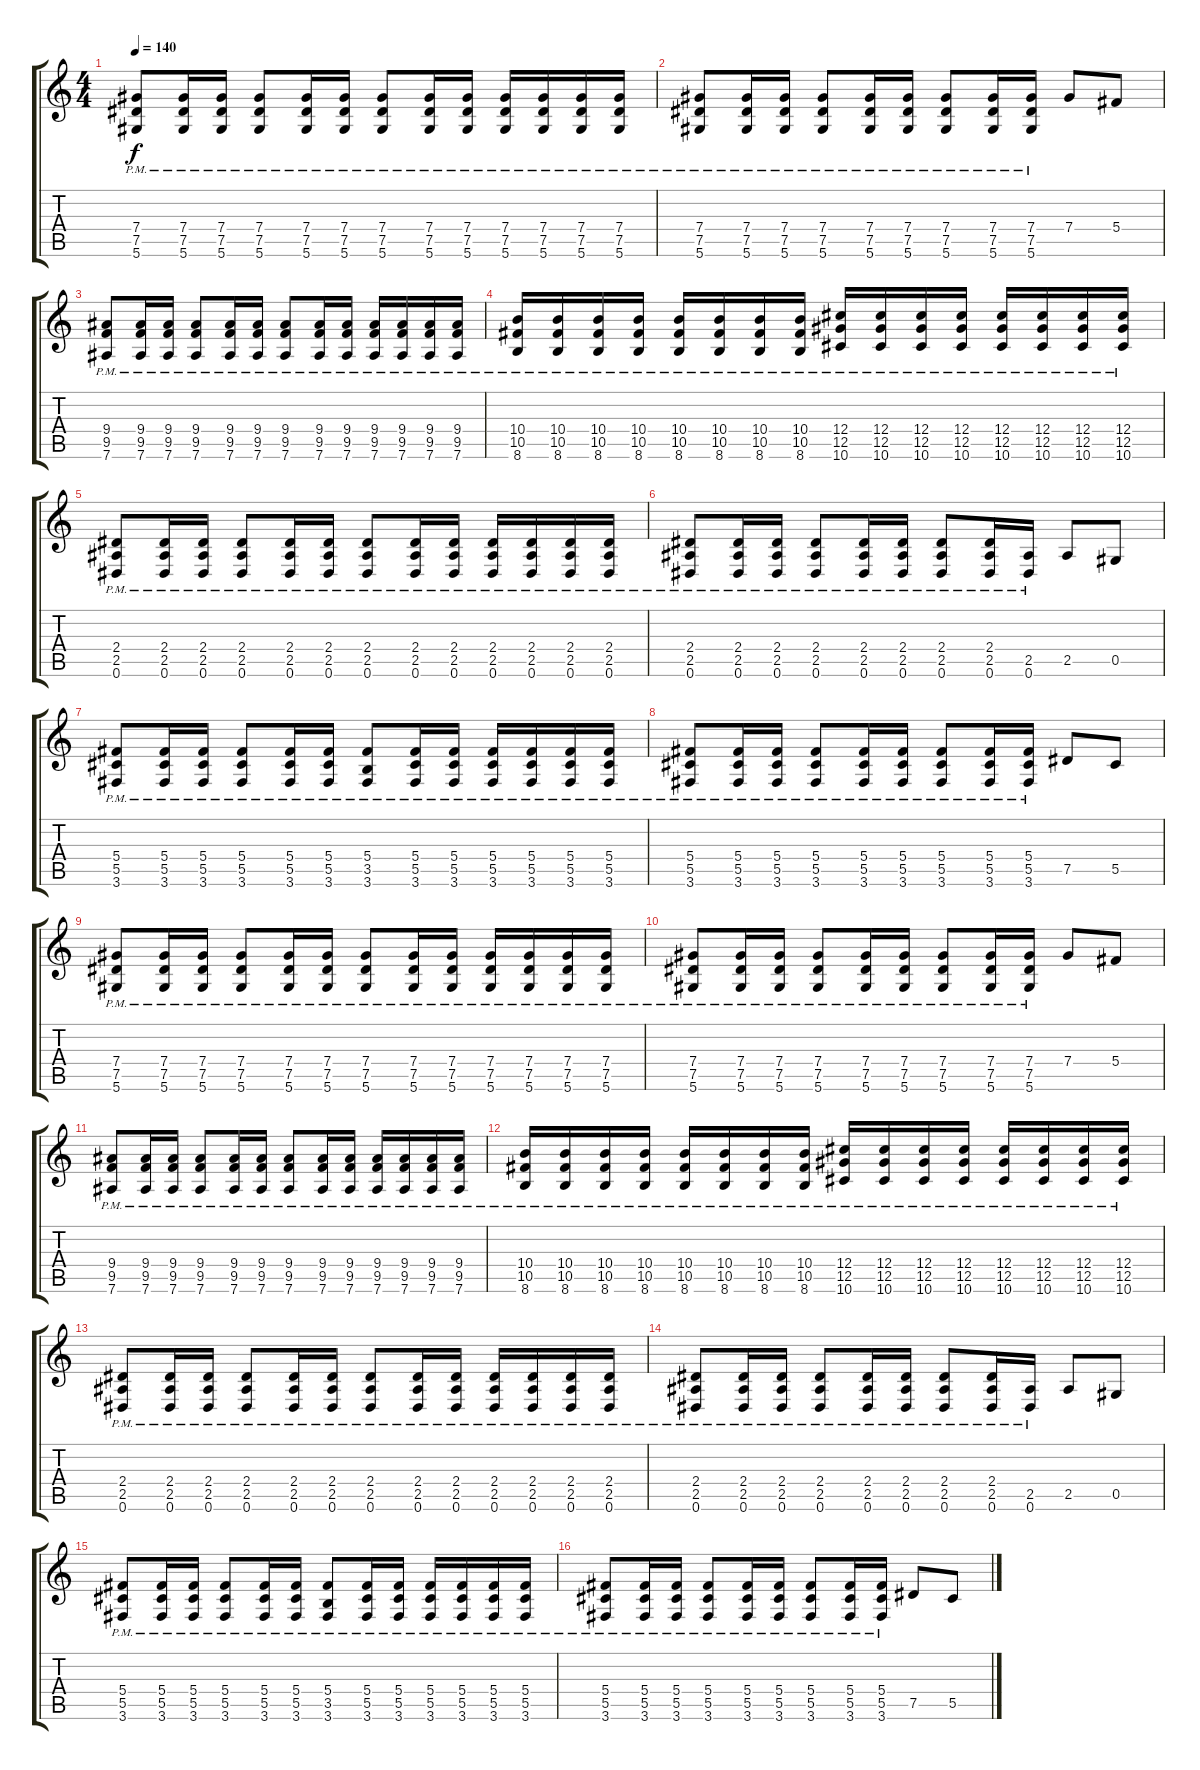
\track "" {instrument distortionguitar}
\staff {score tabs}
\tuning (Eb4 Bb3 Gb3 Db3 Ab2 Eb2) {hide}
\ts (4 4)
\tempo 140
\clef g2
\ks c
(7.4 7.5 5.6{pm}).8{dy f} (7.4 7.5 5.6{pm}).16 (7.4 7.5 5.6{pm}).16 (7.4 7.5 5.6{pm}).8 (7.4 7.5 5.6{pm}).16 (7.4 7.5 5.6{pm}).16 (7.4 7.5 5.6{pm}).8 (7.4 7.5 5.6{pm}).16 (7.4 7.5 5.6{pm}).16 (7.4 7.5 5.6{pm}).16 (7.4 7.5 5.6{pm}).16 (7.4 7.5 5.6{pm}).16 (7.4 7.5 5.6{pm}).16 |
(7.4 7.5 5.6{pm}).8 (7.4 7.5 5.6{pm}).16 (7.4 7.5 5.6{pm}).16 (7.4 7.5 5.6{pm}).8 (7.4 7.5 5.6{pm}).16 (7.4 7.5 5.6{pm}).16 (7.4 7.5 5.6{pm}).8 (7.4 7.5 5.6{pm}).16 (7.4 7.5 5.6{pm}).16 7.4.8 5.4.8 |
(9.4 9.5 7.6{pm}).8 (9.4 9.5 7.6{pm}).16 (9.4 9.5 7.6{pm}).16 (9.4 9.5 7.6{pm}).8 (9.4 9.5 7.6{pm}).16 (9.4 9.5 7.6{pm}).16 (9.4 9.5 7.6{pm}).8 (9.4 9.5 7.6{pm}).16 (9.4 9.5 7.6{pm}).16 (9.4 9.5 7.6{pm}).16 (9.4 9.5 7.6{pm}).16 (9.4 9.5 7.6{pm}).16 (9.4 9.5 7.6{pm}).16 |
(10.4 10.5{pm} 8.6).16 (10.4 10.5{pm} 8.6).16 (10.4 10.5{pm} 8.6).16 (10.4 10.5{pm} 8.6).16 (10.4 10.5{pm} 8.6).16 (10.4 10.5{pm} 8.6).16 (10.4 10.5{pm} 8.6).16 (10.4 10.5{pm} 8.6).16 (12.4 12.5{pm} 10.6).16 (12.4 12.5{pm} 10.6).16 (12.4 12.5{pm} 10.6).16 (12.4 12.5{pm} 10.6).16 (12.4 12.5{pm} 10.6).16 (12.4 12.5{pm} 10.6).16 (12.4 12.5{pm} 10.6).16 (12.4 12.5{pm} 10.6).16 |
(2.4 2.5{pm} 0.6).8 (2.4 2.5{pm} 0.6).16 (2.4 2.5{pm} 0.6).16 (2.4 2.5{pm} 0.6).8 (2.4 2.5{pm} 0.6).16 (2.4 2.5{pm} 0.6).16 (2.4 2.5{pm} 0.6).8 (2.4 2.5{pm} 0.6).16 (2.4 2.5{pm} 0.6).16 (2.4 2.5{pm} 0.6).16 (2.4 2.5{pm} 0.6).16 (2.4 2.5{pm} 0.6).16 (2.4 2.5{pm} 0.6).16 |
(2.4 2.5 0.6{pm}).8 (2.4 2.5 0.6{pm}).16 (2.4 2.5 0.6{pm}).16 (2.4 2.5 0.6{pm}).8 (2.4 2.5 0.6{pm}).16 (2.4 2.5 0.6{pm}).16 (2.4 2.5 0.6{pm}).8 (2.4 2.5 0.6{pm}).16 (2.5 0.6{pm}).16 2.5.8 0.5.8 |
(5.4 5.5{pm} 3.6).8 (5.4 5.5{pm} 3.6).16 (5.4 5.5{pm} 3.6).16 (5.4 5.5{pm} 3.6).8 (5.4 5.5{pm} 3.6).16 (5.4 5.5{pm} 3.6).16 (5.4 3.5{pm} 3.6).8 (5.4 5.5{pm} 3.6).16 (5.4 5.5{pm} 3.6).16 (5.4 5.5{pm} 3.6).16 (5.4 5.5{pm} 3.6).16 (5.4 5.5{pm} 3.6).16 (5.4 5.5{pm} 3.6).16 |
(5.4 5.5 3.6{pm}).8 (5.4 5.5 3.6{pm}).16 (5.4 5.5 3.6{pm}).16 (5.4 5.5 3.6{pm}).8 (5.4 5.5 3.6{pm}).16 (5.4 5.5 3.6{pm}).16 (5.4 5.5 3.6{pm}).8 (5.4 5.5 3.6{pm}).16 (5.4 5.5 3.6{pm}).16 7.5.8 5.5.8 |
(7.4 7.5 5.6{pm}).8 (7.4 7.5 5.6{pm}).16 (7.4 7.5 5.6{pm}).16 (7.4 7.5 5.6{pm}).8 (7.4 7.5 5.6{pm}).16 (7.4 7.5 5.6{pm}).16 (7.4 7.5 5.6{pm}).8 (7.4 7.5 5.6{pm}).16 (7.4 7.5 5.6{pm}).16 (7.4 7.5 5.6{pm}).16 (7.4 7.5 5.6{pm}).16 (7.4 7.5 5.6{pm}).16 (7.4 7.5 5.6{pm}).16 |
(7.4 7.5 5.6{pm}).8 (7.4 7.5 5.6{pm}).16 (7.4 7.5 5.6{pm}).16 (7.4 7.5 5.6{pm}).8 (7.4 7.5 5.6{pm}).16 (7.4 7.5 5.6{pm}).16 (7.4 7.5 5.6{pm}).8 (7.4 7.5 5.6{pm}).16 (7.4 7.5 5.6{pm}).16 7.4.8 5.4.8 |
(9.4 9.5 7.6{pm}).8 (9.4 9.5 7.6{pm}).16 (9.4 9.5 7.6{pm}).16 (9.4 9.5 7.6{pm}).8 (9.4 9.5 7.6{pm}).16 (9.4 9.5 7.6{pm}).16 (9.4 9.5 7.6{pm}).8 (9.4 9.5 7.6{pm}).16 (9.4 9.5 7.6{pm}).16 (9.4 9.5 7.6{pm}).16{txt ""} (9.4 9.5 7.6{pm}).16 (9.4 9.5 7.6{pm}).16 (9.4 9.5 7.6{pm}).16 |
(10.4 10.5{pm} 8.6).16 (10.4 10.5{pm} 8.6).16 (10.4 10.5{pm} 8.6).16 (10.4 10.5{pm} 8.6).16 (10.4 10.5{pm} 8.6).16 (10.4 10.5{pm} 8.6).16 (10.4 10.5{pm} 8.6).16 (10.4 10.5{pm} 8.6).16 (12.4 12.5{pm} 10.6).16 (12.4 12.5{pm} 10.6).16 (12.4 12.5{pm} 10.6).16 (12.4 12.5{pm} 10.6).16 (12.4 12.5{pm} 10.6).16 (12.4 12.5{pm} 10.6).16 (12.4 12.5{pm} 10.6).16 (12.4 12.5{pm} 10.6).16 |
(2.4 2.5{pm} 0.6).8 (2.4 2.5{pm} 0.6).16 (2.4 2.5{pm} 0.6).16 (2.4 2.5{pm} 0.6).8 (2.4 2.5{pm} 0.6).16 (2.4 2.5{pm} 0.6).16 (2.4 2.5{pm} 0.6).8 (2.4 2.5{pm} 0.6).16 (2.4 2.5{pm} 0.6).16 (2.4 2.5{pm} 0.6).16 (2.4 2.5{pm} 0.6).16 (2.4 2.5{pm} 0.6).16 (2.4 2.5{pm} 0.6).16 |
(2.4 2.5 0.6{pm}).8 (2.4 2.5 0.6{pm}).16 (2.4 2.5 0.6{pm}).16 (2.4 2.5 0.6{pm}).8 (2.4 2.5 0.6{pm}).16 (2.4 2.5 0.6{pm}).16 (2.4 2.5 0.6{pm}).8 (2.4 2.5 0.6{pm}).16 (2.5 0.6{pm}).16 2.5.8 0.5.8 |
(5.4 5.5{pm} 3.6).8 (5.4 5.5{pm} 3.6).16 (5.4 5.5{pm} 3.6).16 (5.4 5.5{pm} 3.6).8 (5.4 5.5{pm} 3.6).16 (5.4 5.5{pm} 3.6).16 (5.4 3.5{pm} 3.6).8 (5.4 5.5{pm} 3.6).16 (5.4 5.5{pm} 3.6).16 (5.4 5.5{pm} 3.6).16 (5.4 5.5{pm} 3.6).16 (5.4 5.5{pm} 3.6).16 (5.4 5.5{pm} 3.6).16 |
(5.4 5.5 3.6{pm}).8 (5.4 5.5 3.6{pm}).16 (5.4 5.5 3.6{pm}).16 (5.4 5.5 3.6{pm}).8 (5.4 5.5 3.6{pm}).16 (5.4 5.5 3.6{pm}).16 (5.4 5.5 3.6{pm}).8 (5.4 5.5 3.6{pm}).16 (5.4 5.5 3.6{pm}).16 7.5.8 5.5.8
